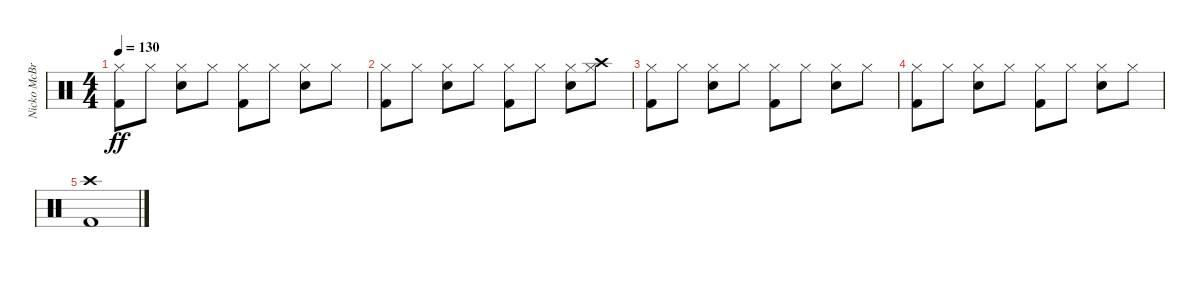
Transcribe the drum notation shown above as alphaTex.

\track ("Nicko McBrain" "Nicko McBr") {instrument percussion}
\staff {score}
\articulation defaults
\ts (4 4)
\tempo 130
\clef neutral
\ks c
("Kick (hit) 2" "Hi-Hat (closed)").8{dy ff} "Hi-Hat (closed)".8 ("Snare (hit) 2" "Hi-Hat (closed)").8 "Hi-Hat (closed)".8 ("Kick (hit) 2" "Hi-Hat (closed)").8 "Hi-Hat (closed)".8 ("Snare (hit) 2" "Hi-Hat (closed)").8 "Hi-Hat (closed)".8 |
("Kick (hit) 2" "Hi-Hat (closed)").8 "Hi-Hat (closed)".8 ("Snare (hit) 2" "Hi-Hat (closed)").8 "Hi-Hat (closed)".8 ("Kick (hit) 2" "Hi-Hat (closed)").8 "Hi-Hat (closed)".8 ("Snare (hit) 2" "Hi-Hat (closed)").8 ("Hi-Hat (closed)" "Crash high (hit)").8 |
("Kick (hit) 2" "Hi-Hat (closed)").8 "Hi-Hat (closed)".8 ("Snare (hit) 2" "Hi-Hat (closed)").8 "Hi-Hat (closed)".8 ("Kick (hit) 2" "Hi-Hat (closed)").8 "Hi-Hat (closed)".8 ("Snare (hit) 2" "Hi-Hat (closed)").8 "Hi-Hat (closed)".8 |
("Kick (hit) 2" "Hi-Hat (closed)").8 "Hi-Hat (closed)".8 ("Snare (hit) 2" "Hi-Hat (closed)").8 "Hi-Hat (closed)".8 ("Kick (hit) 2" "Hi-Hat (closed)").8 "Hi-Hat (closed)".8 ("Snare (hit) 2" "Hi-Hat (closed)").8 "Hi-Hat (closed)".8 |
("Kick (hit) 2" "Crash high (hit)").1
